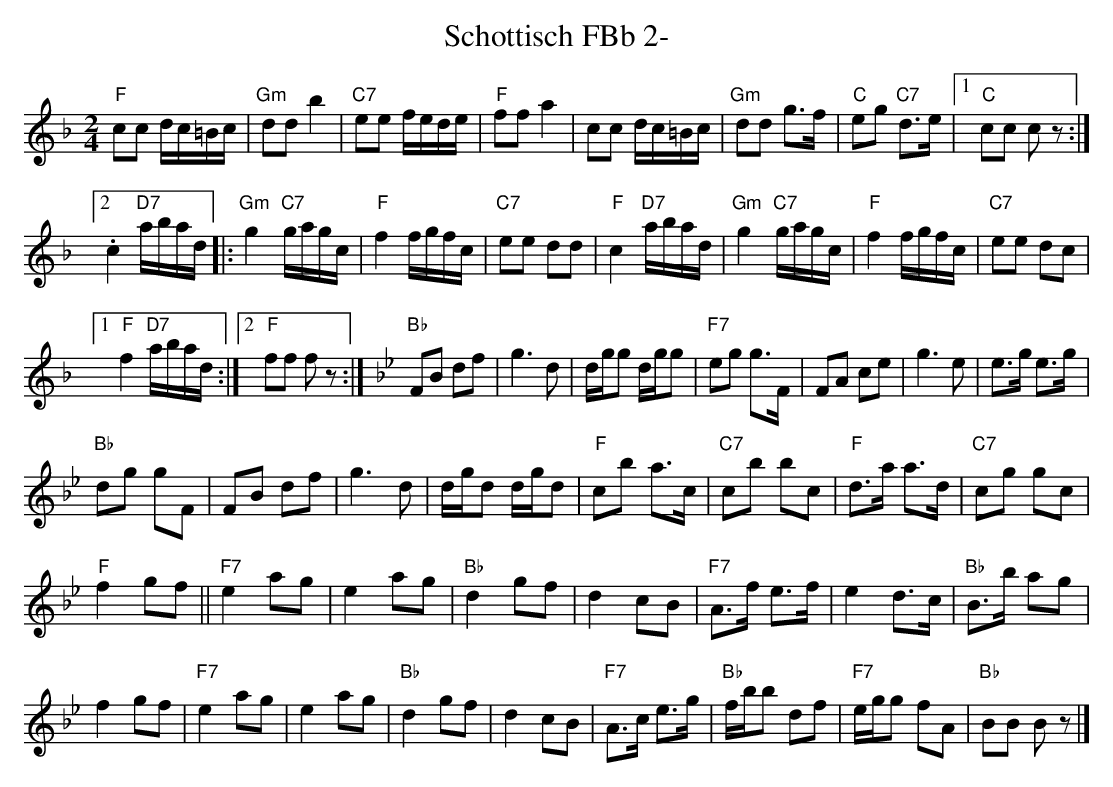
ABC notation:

X:1
T:Schottisch FBb 2-
M:2/4
L:1/16
K:Fmaj
"F"c2c2 dc=Bc | "Gm"d2d2 b4 | "C7"e2e2 fede | "F"f2f2 a4 | c2c2 dc=Bc | "Gm"d2d2 g3f | "C"e2g2 "C7"d3e |1 "C"c2c2 c2 z2 :|2
.c4 "D7"abad |: "Gm"g4 "C7"gagc | "F"f4 fgfc | "C7"e2e2 d2d2 | "F"c4 "D7"abad | "Gm"g4 "C7"gagc | "F"f4 fgfc | "C7"e2e2 d2c2 |1
"F"f4 "D7"abad :|2 "F"f2f2 f2 z2 :| [K:Bbmaj] [L:1/8] "Bb"FB df | g3d | d/2g/2g d/2g/2g | "F7"eg g>F | FA ce | g3e | e>g e>g |
"Bb"dg gF | FB df | g3d | d/2g/2d d/2g/2d | "F"cb a>c | "C7"cb bc | "F"d>a a>d | "C7"cg gc |
"F"f2 gf || "F7"e2 ag | e2 ag | "Bb"d2 gf | d2 cB | "F7"A>f e>f | e2 d>c | "Bb"B>b ag |
f2 gf | "F7"e2 ag | e2 ag | "Bb"d2 gf | d2 cB | "F7"A>c e>g | "Bb"f/2b/2b df | "F7"e/2g/2g fA | "Bb"BB Bz |]
